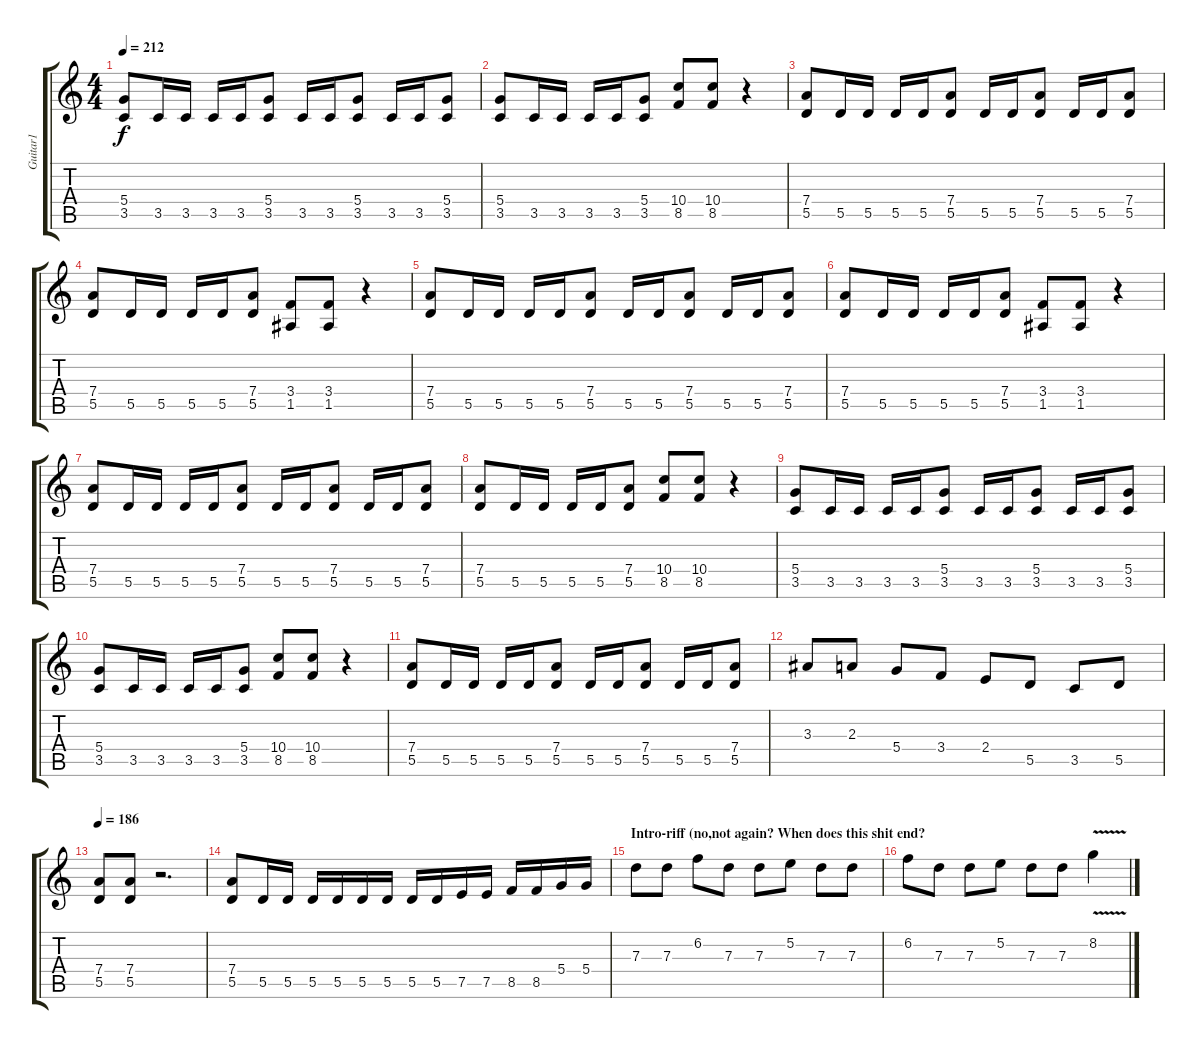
\track ("Guitar1" "Guitar1") {instrument distortionguitar}
\staff {score tabs}
\tuning (E4 B3 G3 D3 A2 E2) {hide}
\ts (4 4)
\tempo 212
\clef g2
\ks c
(5.4 3.5).8{dy f} 3.5.16 3.5.16 3.5.16 3.5.16 (5.4 3.5).8 3.5.16 3.5.16 (5.4 3.5).8 3.5.16 3.5.16 (5.4 3.5).8 |
(5.4 3.5).8 3.5.16 3.5.16 3.5.16 3.5.16 (5.4 3.5).8 (10.4 8.5).8 (10.4 8.5).8 r.4 |
(7.4 5.5).8 5.5.16 5.5.16 5.5.16 5.5.16 (7.4 5.5).8 5.5.16 5.5.16 (7.4 5.5).8 5.5.16 5.5.16 (7.4 5.5).8 |
(7.4 5.5).8 5.5.16 5.5.16 5.5.16 5.5.16 (7.4 5.5).8 (3.4 1.5).8 (3.4 1.5).8 r.4 |
(7.4 5.5).8 5.5.16 5.5.16 5.5.16 5.5.16 (7.4 5.5).8 5.5.16 5.5.16 (7.4 5.5).8 5.5.16 5.5.16 (7.4 5.5).8 |
(7.4 5.5).8 5.5.16 5.5.16 5.5.16 5.5.16 (7.4 5.5).8 (3.4 1.5).8 (3.4 1.5).8 r.4 |
(7.4 5.5).8 5.5.16 5.5.16 5.5.16 5.5.16 (7.4 5.5).8 5.5.16 5.5.16 (7.4 5.5).8 5.5.16 5.5.16 (7.4 5.5).8 |
(7.4 5.5).8 5.5.16 5.5.16 5.5.16 5.5.16 (7.4 5.5).8 (10.4 8.5).8 (10.4 8.5).8 r.4 |
(5.4 3.5).8 3.5.16 3.5.16 3.5.16 3.5.16 (5.4 3.5).8 3.5.16 3.5.16 (5.4 3.5).8 3.5.16 3.5.16 (5.4 3.5).8 |
(5.4 3.5).8 3.5.16 3.5.16 3.5.16 3.5.16 (5.4 3.5).8 (10.4 8.5).8 (10.4 8.5).8 r.4 |
(7.4 5.5).8 5.5.16 5.5.16 5.5.16 5.5.16 (7.4 5.5).8 5.5.16 5.5.16 (7.4 5.5).8 5.5.16 5.5.16 (7.4 5.5).8 |
3.3.8 2.3.8 5.4.8 3.4.8 2.4.8 5.5.8 3.5.8 5.5.8 |
\tempo 186
(7.4 5.5).8 (7.4 5.5).8 r.2{d} |
(7.4 5.5).8 5.5.16 5.5.16 5.5.16 5.5.16 5.5.16 5.5.16 5.5.16 5.5.16 7.5.16 7.5.16 8.5.16 8.5.16 5.4.16 5.4.16 |
\section ("" "Intro-riff (no,not again? When does this shit end?")
7.3.8 7.3.8 6.2.8 7.3.8 7.3.8 5.2.8 7.3.8 7.3.8 |
6.2.8 7.3.8 7.3.8 5.2.8 7.3.8 7.3.8 8.2{v}.4
